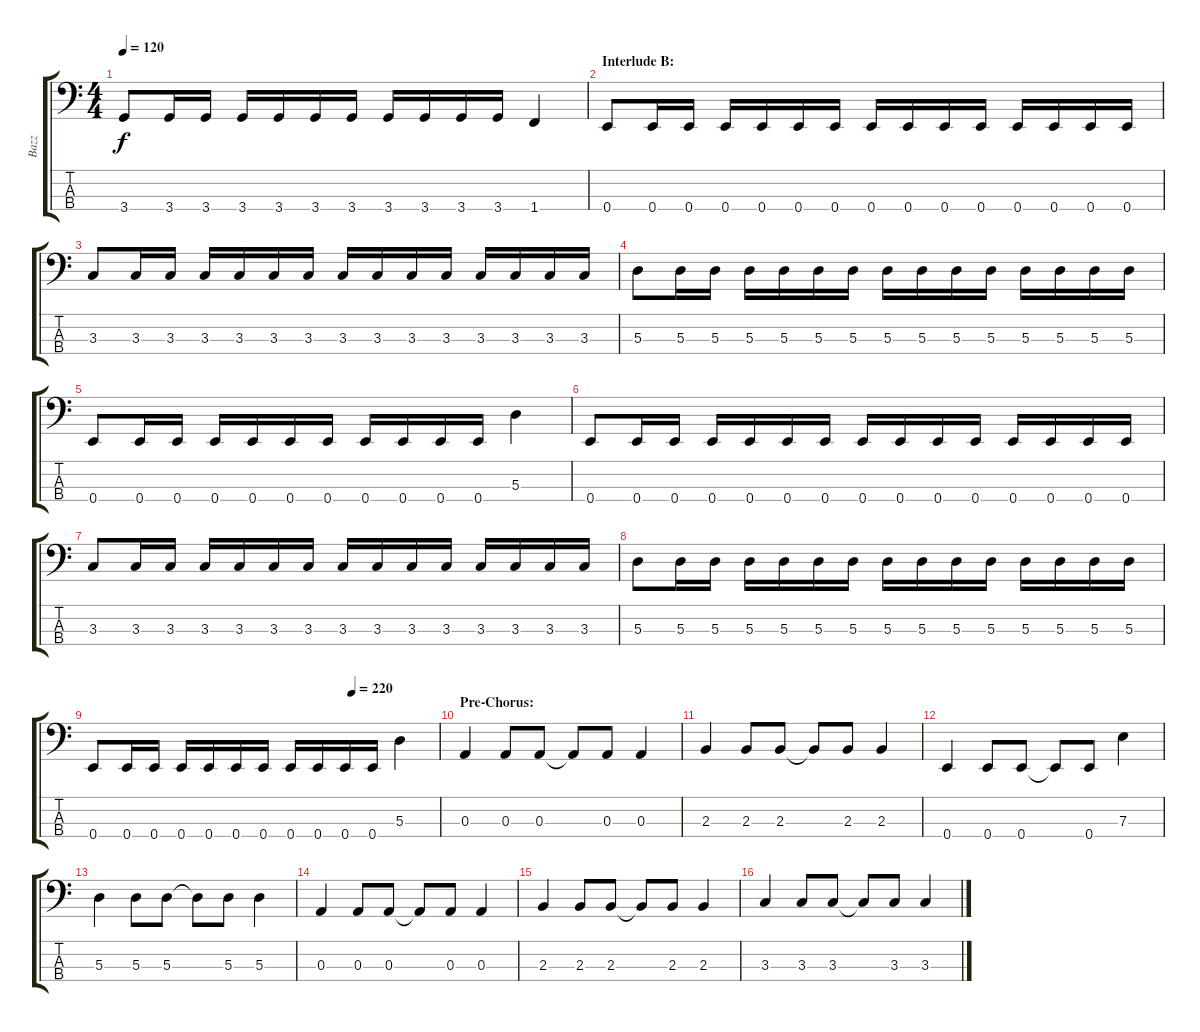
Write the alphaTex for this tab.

\track ("Bazz" "Bazz") {instrument slapbass2}
\staff {score tabs}
\tuning (G2 D2 A1 E1) {hide}
\ts (4 4)
\tempo 120
\clef f4
\ks c
3.4.8{dy f} 3.4.16 3.4.16 3.4.16 3.4.16 3.4.16 3.4.16 3.4.16 3.4.16 3.4.16 3.4.16 1.4.4 |
\section ("" "Interlude B:")
0.4.8 0.4.16 0.4.16 0.4.16 0.4.16 0.4.16 0.4.16 0.4.16 0.4.16 0.4.16 0.4.16 0.4.16 0.4.16 0.4.16 0.4.16 |
3.3.8 3.3.16 3.3.16 3.3.16 3.3.16 3.3.16 3.3.16 3.3.16 3.3.16 3.3.16 3.3.16 3.3.16 3.3.16 3.3.16 3.3.16 |
5.3.8 5.3.16 5.3.16 5.3.16 5.3.16 5.3.16 5.3.16 5.3.16 5.3.16 5.3.16 5.3.16 5.3.16 5.3.16 5.3.16 5.3.16 |
0.4.8 0.4.16 0.4.16 0.4.16 0.4.16 0.4.16 0.4.16 0.4.16 0.4.16 0.4.16 0.4.16 5.3.4 |
0.4.8 0.4.16 0.4.16 0.4.16 0.4.16 0.4.16 0.4.16 0.4.16 0.4.16 0.4.16 0.4.16 0.4.16 0.4.16 0.4.16 0.4.16 |
3.3.8 3.3.16 3.3.16 3.3.16 3.3.16 3.3.16 3.3.16 3.3.16 3.3.16 3.3.16 3.3.16 3.3.16 3.3.16 3.3.16 3.3.16 |
5.3.8 5.3.16 5.3.16 5.3.16 5.3.16 5.3.16 5.3.16 5.3.16 5.3.16 5.3.16 5.3.16 5.3.16 5.3.16 5.3.16 5.3.16 |
\tempo (220 0.75)
0.4.8 0.4.16 0.4.16 0.4.16 0.4.16 0.4.16 0.4.16 0.4.16 0.4.16 0.4.16 0.4.16 5.3.4 |
\section ("" "Pre-Chorus:")
0.3.4 0.3.8 0.3.8 0.3{t}.8 0.3.8 0.3.4 |
2.3.4 2.3.8 2.3.8 2.3{t}.8 2.3.8 2.3.4 |
0.4.4 0.4.8 0.4.8 0.4{t}.8 0.4.8 7.3.4 |
5.3.4 5.3.8 5.3.8 5.3{t}.8 5.3.8 5.3.4 |
0.3.4 0.3.8 0.3.8 0.3{t}.8 0.3.8 0.3.4 |
2.3.4 2.3.8 2.3.8 2.3{t}.8 2.3.8 2.3.4 |
3.3.4 3.3.8 3.3.8 3.3{t}.8 3.3.8 3.3.4
